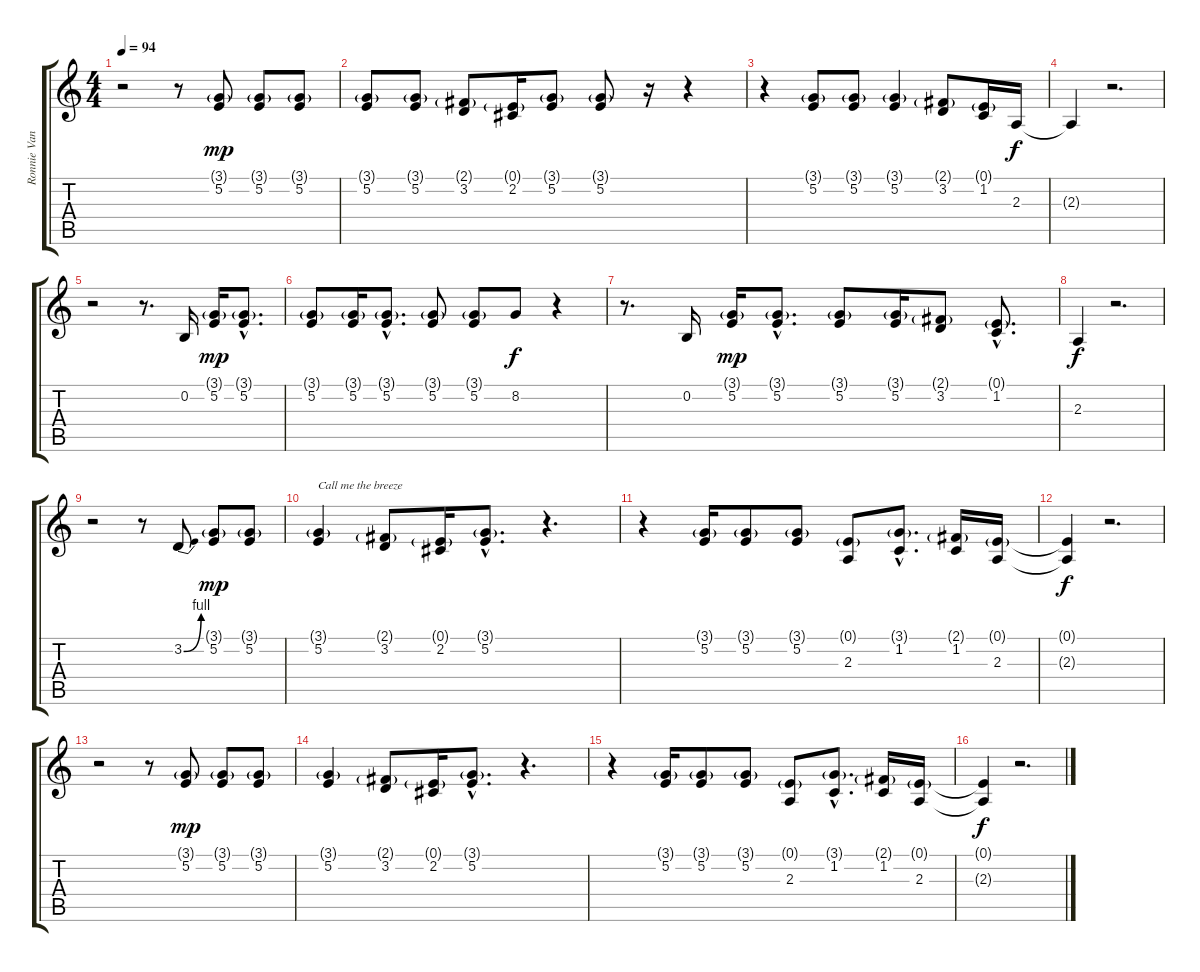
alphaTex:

\track ("Ronnie Van Zant (vocal)" "Ronnie Van") {instrument lead2sawtooth}
\staff {score tabs}
\tuning (E4 B3 G3 D3 A2 E2) {hide}
\ts (4 4)
\tempo 94
\clef g2
\ks c
r.2{dy f} r.8 (3.1{g} 5.2).8{dy mp} (3.1{g} 5.2).8 (3.1{g} 5.2).8 |
(3.1{g} 5.2).8 (3.1{g} 5.2).8 (2.1{g} 3.2).8 (0.1{g} 2.2).16 (3.1{g} 5.2).8 (3.1{g} 5.2).8 r.16 r.4 |
r.4 (3.1{g} 5.2).8 (3.1{g} 5.2).8 (3.1{g} 5.2).4 (2.1{g} 3.2).8 (0.1{g} 1.2).16 2.3.16{dy f} |
2.3{t}.4 r.2{d} |
r.2 r.8{d} 0.2.16 (3.1{g} 5.2).16{dy mp} (3.1{g hac} 5.2{hac}).8{d} |
(3.1{g} 5.2).8 (3.1{g} 5.2).16 (3.1{g hac} 5.2{hac}).8{d} (3.1{g} 5.2).8 (3.1{g} 5.2).8 8.2.8{dy f} r.4 |
r.8{d} 0.2.16 (3.1{g} 5.2).16{dy mp} (3.1{g hac} 5.2{hac}).8{d} (3.1{g} 5.2).8 (3.1{g} 5.2).16 (2.1{g} 3.2).8 (0.1{g hac} 1.2{hac}).8{d} |
2.3.4{dy f} r.2{d} |
r.2 r.8 3.2{be (bend 0 0 60 4)}.8 (3.1{g} 5.2).8{dy mp} (3.1{g} 5.2).8 |
(3.1{g} 5.2).4{txt "Call me the breeze"} (2.1{g} 3.2).8 (0.1{g} 2.2).16 (3.1{g hac} 5.2{hac}).8{d} r.4{d} |
r.4 (3.1{g} 5.2).16 (3.1{g} 5.2).8 (3.1{g} 5.2).8 (0.1{g} 2.3).8 (3.1{g hac} 1.2{hac}).8{d} (2.1{g} 1.2).16 (0.1{g} 2.3).16 |
(0.1{t} 2.3{t}).4{dy f} r.2{d} |
r.2 r.8 (3.1{g} 5.2).8{dy mp} (3.1{g} 5.2).8 (3.1{g} 5.2).8 |
(3.1{g} 5.2).4 (2.1{g} 3.2).8 (0.1{g} 2.2).16 (3.1{g hac} 5.2{hac}).8{d} r.4{d} |
r.4 (3.1{g} 5.2).16 (3.1{g} 5.2).8 (3.1{g} 5.2).8 (0.1{g} 2.3).8 (3.1{g hac} 1.2{hac}).8{d} (2.1{g} 1.2).16 (0.1{g} 2.3).16 |
(0.1{t} 2.3{t}).4{dy f} r.2{d}
